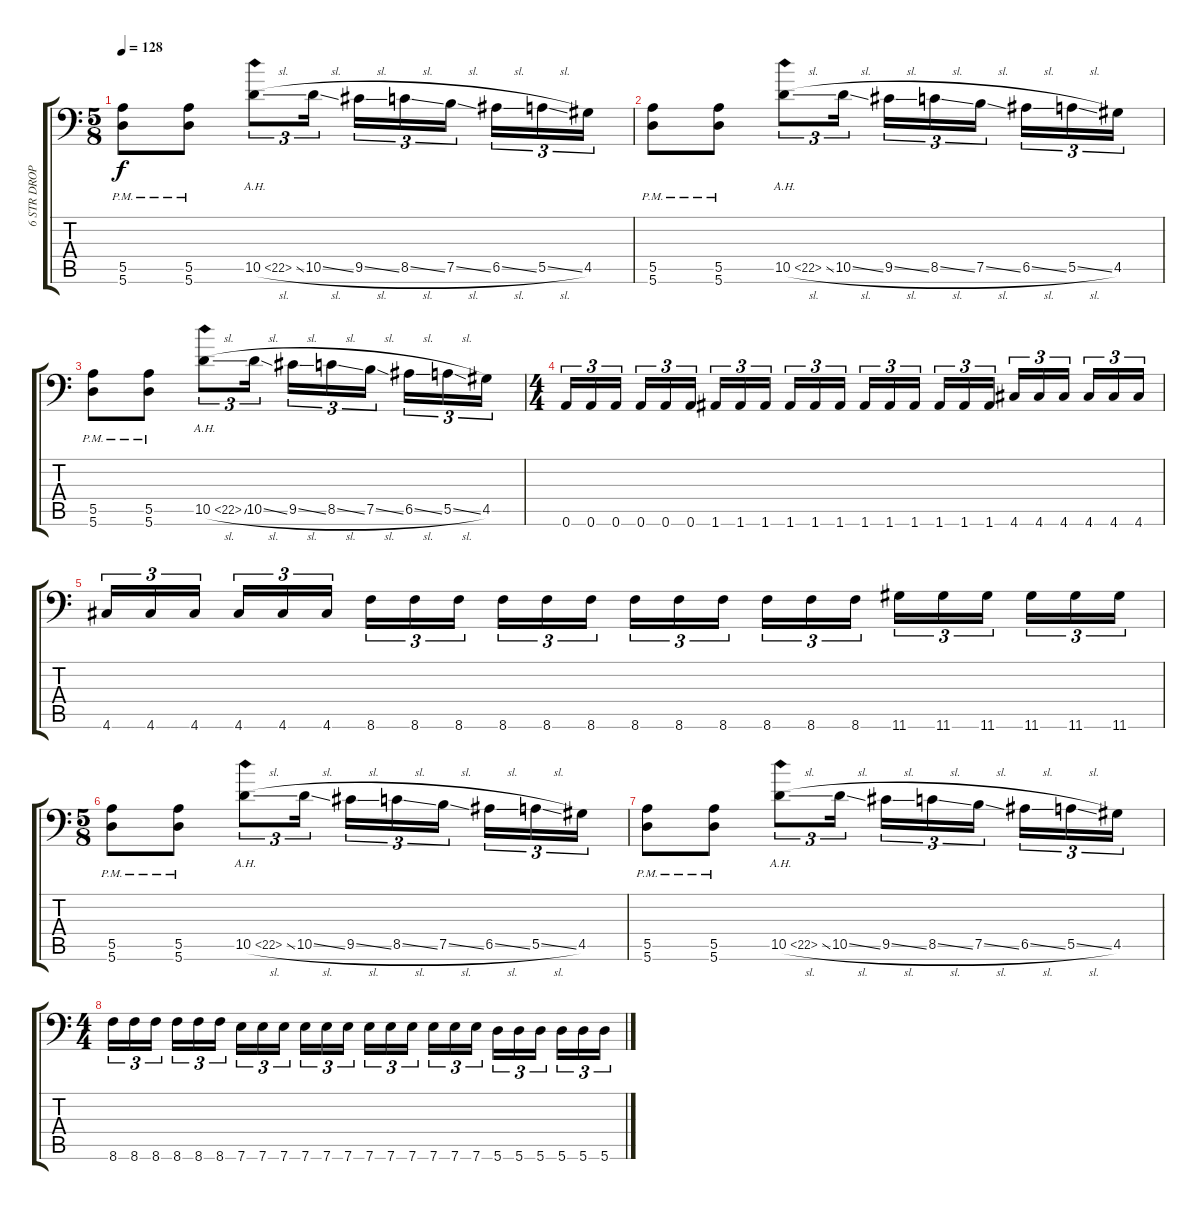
\track ("6 STR DROP A" "6 STR DROP") {instrument distortionguitar}
\staff {score tabs}
\tuning (B3 Gb3 D3 A2 E2 A1) {hide}
\ts (5 8)
\tempo 128
\clef f4
\ks c
(5.5{pm} 5.6{pm}).8{dy f} (5.5{pm} 5.6{pm}).8 10.5{ah 12 sl}.8{tu (3 2)} 10.5{sl}.16{tu (3 2)} 9.5{sl}.16{tu (3 2)} 8.5{sl}.16{tu (3 2)} 7.5{sl}.16{tu (3 2)} 6.5{sl}.16{tu (3 2)} 5.5{sl}.16{tu (3 2)} 4.5.16{tu (3 2)} |
(5.5{pm} 5.6{pm}).8 (5.5{pm} 5.6{pm}).8 10.5{ah 12 sl}.8{tu (3 2)} 10.5{sl}.16{tu (3 2)} 9.5{sl}.16{tu (3 2)} 8.5{sl}.16{tu (3 2)} 7.5{sl}.16{tu (3 2)} 6.5{sl}.16{tu (3 2)} 5.5{sl}.16{tu (3 2)} 4.5.16{tu (3 2)} |
(5.5{pm} 5.6{pm}).8 (5.5{pm} 5.6{pm}).8 10.5{ah 12 sl}.8{tu (3 2)} 10.5{sl}.16{tu (3 2)} 9.5{sl}.16{tu (3 2)} 8.5{sl}.16{tu (3 2)} 7.5{sl}.16{tu (3 2)} 6.5{sl}.16{tu (3 2)} 5.5{sl}.16{tu (3 2)} 4.5.16{tu (3 2)} |
\ts (4 4)
0.6.16{tu (3 2)} 0.6.16{tu (3 2)} 0.6.16{tu (3 2) beam splitsecondary} 0.6.16{tu (3 2)} 0.6.16{tu (3 2)} 0.6.16{tu (3 2)} 1.6.16{tu (3 2)} 1.6.16{tu (3 2)} 1.6.16{tu (3 2) beam splitsecondary} 1.6.16{tu (3 2)} 1.6.16{tu (3 2)} 1.6.16{tu (3 2)} 1.6.16{tu (3 2)} 1.6.16{tu (3 2)} 1.6.16{tu (3 2) beam splitsecondary} 1.6.16{tu (3 2)} 1.6.16{tu (3 2)} 1.6.16{tu (3 2)} 4.6.16{tu (3 2)} 4.6.16{tu (3 2)} 4.6.16{tu (3 2) beam splitsecondary} 4.6.16{tu (3 2)} 4.6.16{tu (3 2)} 4.6.16{tu (3 2)} |
4.6.16{tu (3 2)} 4.6.16{tu (3 2)} 4.6.16{tu (3 2) beam splitsecondary} 4.6.16{tu (3 2)} 4.6.16{tu (3 2)} 4.6.16{tu (3 2)} 8.6.16{tu (3 2)} 8.6.16{tu (3 2)} 8.6.16{tu (3 2) beam splitsecondary} 8.6.16{tu (3 2)} 8.6.16{tu (3 2)} 8.6.16{tu (3 2)} 8.6.16{tu (3 2)} 8.6.16{tu (3 2)} 8.6.16{tu (3 2) beam splitsecondary} 8.6.16{tu (3 2)} 8.6.16{tu (3 2)} 8.6.16{tu (3 2)} 11.6.16{tu (3 2)} 11.6.16{tu (3 2)} 11.6.16{tu (3 2) beam splitsecondary} 11.6.16{tu (3 2)} 11.6.16{tu (3 2)} 11.6.16{tu (3 2)} |
\ts (5 8)
(5.5{pm} 5.6{pm}).8 (5.5{pm} 5.6{pm}).8 10.5{ah 12 sl}.8{tu (3 2)} 10.5{sl}.16{tu (3 2)} 9.5{sl}.16{tu (3 2)} 8.5{sl}.16{tu (3 2)} 7.5{sl}.16{tu (3 2)} 6.5{sl}.16{tu (3 2)} 5.5{sl}.16{tu (3 2)} 4.5.16{tu (3 2)} |
(5.5{pm} 5.6{pm}).8 (5.5{pm} 5.6{pm}).8 10.5{ah 12 sl}.8{tu (3 2)} 10.5{sl}.16{tu (3 2)} 9.5{sl}.16{tu (3 2)} 8.5{sl}.16{tu (3 2)} 7.5{sl}.16{tu (3 2)} 6.5{sl}.16{tu (3 2)} 5.5{sl}.16{tu (3 2)} 4.5.16{tu (3 2)} |
\ts (4 4)
8.6.16{tu (3 2)} 8.6.16{tu (3 2)} 8.6.16{tu (3 2) beam splitsecondary} 8.6.16{tu (3 2)} 8.6.16{tu (3 2)} 8.6.16{tu (3 2)} 7.6.16{tu (3 2)} 7.6.16{tu (3 2)} 7.6.16{tu (3 2) beam splitsecondary} 7.6.16{tu (3 2)} 7.6.16{tu (3 2)} 7.6.16{tu (3 2)} 7.6.16{tu (3 2)} 7.6.16{tu (3 2)} 7.6.16{tu (3 2) beam splitsecondary} 7.6.16{tu (3 2)} 7.6.16{tu (3 2)} 7.6.16{tu (3 2)} 5.6.16{tu (3 2)} 5.6.16{tu (3 2)} 5.6.16{tu (3 2) beam splitsecondary} 5.6.16{tu (3 2)} 5.6.16{tu (3 2)} 5.6.16{tu (3 2)}
